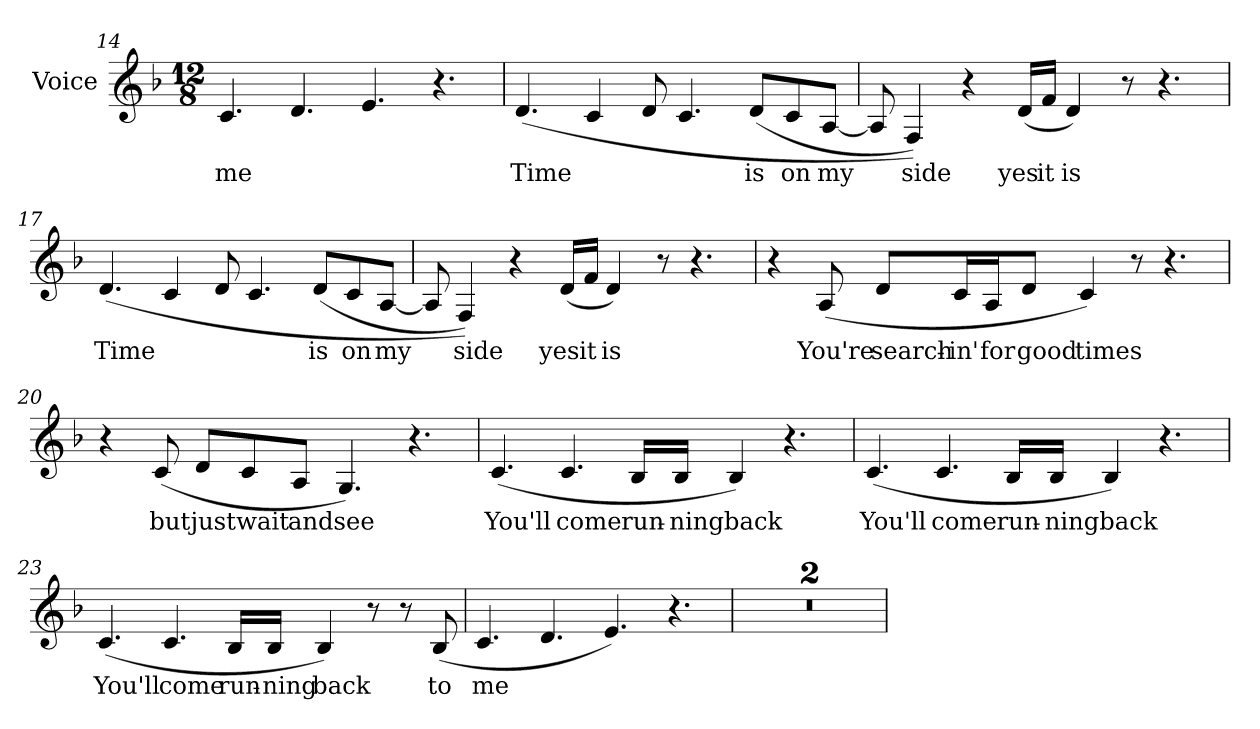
**kern	**text
*part1	*part1
*staff1	*staff1
*I"Voice	*
*I'Voice	*
*clefG2	*
*k[b-]	*
*F:	*
*M12/8	*
=14	=14
!	!LO:LY:b:color=#000000
4.ci/	me
4.di/	.
4.ei/	.
4.r	.
=15	=15
!	!LO:LY:b:color=#000000
(4.di/	Time
4ci/	.
8di/	.
4.ci/	.
!	!LO:LY:b:color=#000000
(8di/L	is
!	!LO:LY:b:color=#000000
8ci/	on
!	!LO:LY:b:color=#000000
[8Ai/J	my
!!LO:LB:g=z
=16	=16
8Ai/]	.
!	!LO:LY:b:color=#000000
4Fi/))	side
4r	.
!	!LO:LY:b:color=#000000
(16di/LL	yes
!	!LO:LY:b:color=#000000
16fi/JJ	it
!	!LO:LY:b:color=#000000
4di/)	is
8r	.
4.r	.
=17	=17
!	!LO:LY:b:color=#000000
(4.di/	Time
4ci/	.
8di/	.
4.ci/	.
!	!LO:LY:b:color=#000000
(8di/L	is
!	!LO:LY:b:color=#000000
8ci/	on
!	!LO:LY:b:color=#000000
[8Ai/J	my
=18	=18
8Ai/]	.
!	!LO:LY:b:color=#000000
4Fi/))	side
4r	.
!	!LO:LY:b:color=#000000
(16di/LL	yes
!	!LO:LY:b:color=#000000
16fi/JJ	it
!	!LO:LY:b:color=#000000
4di/)	is
8r	.
4.r	.
!!LO:LB:g=z
=19	=19
4r	.
!	!LO:LY:b:color=#000000
(8Ai/	You're
!	!LO:LY:b:color=#000000
8di/L	search-
!	!LO:LY:b:color=#000000
16ci/L	-in'
!	!LO:LY:b:color=#000000
16Ai/J	for
!	!LO:LY:b:color=#000000
8di/J	good
!	!LO:LY:b:color=#000000
4ci/)	times
8r	.
4.r	.
=20	=20
4r	.
!	!LO:LY:b:color=#000000
(8ci/	but
!	!LO:LY:b:color=#000000
8di/L	just
!	!LO:LY:b:color=#000000
8ci/	wait
!	!LO:LY:b:color=#000000
8Ai/J	and
!	!LO:LY:b:color=#000000
4.Gi/)	see
4.r	.
!!LO:LB:g=z
=21	=21
!	!LO:LY:b:color=#000000
(4.ci/	You'll
!	!LO:LY:b:color=#000000
4.ci/	come
!	!LO:LY:b:color=#000000
16B-i/LL	run-
!	!LO:LY:b:color=#000000
16B-i/JJ	-ning
!	!LO:LY:b:color=#000000
4B-i/)	back
4.r	.
=22	=22
!	!LO:LY:b:color=#000000
(4.ci/	You'll
!	!LO:LY:b:color=#000000
4.ci/	come
!	!LO:LY:b:color=#000000
16B-i/LL	run-
!	!LO:LY:b:color=#000000
16B-i/JJ	-ning
!	!LO:LY:b:color=#000000
4B-i/)	back
4.r	.
!!LO:LB:g=z
=23	=23
!	!LO:LY:b:color=#000000
(4.ci/	You'll
!	!LO:LY:b:color=#000000
4.ci/	come
!	!LO:LY:b:color=#000000
16B-i/LL	run-
!	!LO:LY:b:color=#000000
16B-i/JJ	-ning
!	!LO:LY:b:color=#000000
4B-i/)	back
8r	.
8r	.
!	!LO:LY:b:color=#000000
(8B-i/	to
=24	=24
!	!LO:LY:b:color=#000000
4.ci/	me
4.di/	.
4.ei/)	.
4.r	.
=25	=25
!LO:N:vis=1	!
1.r	.
=26	=26
!LO:N:vis=1	!
1.r	.
=	=
*-	*-
